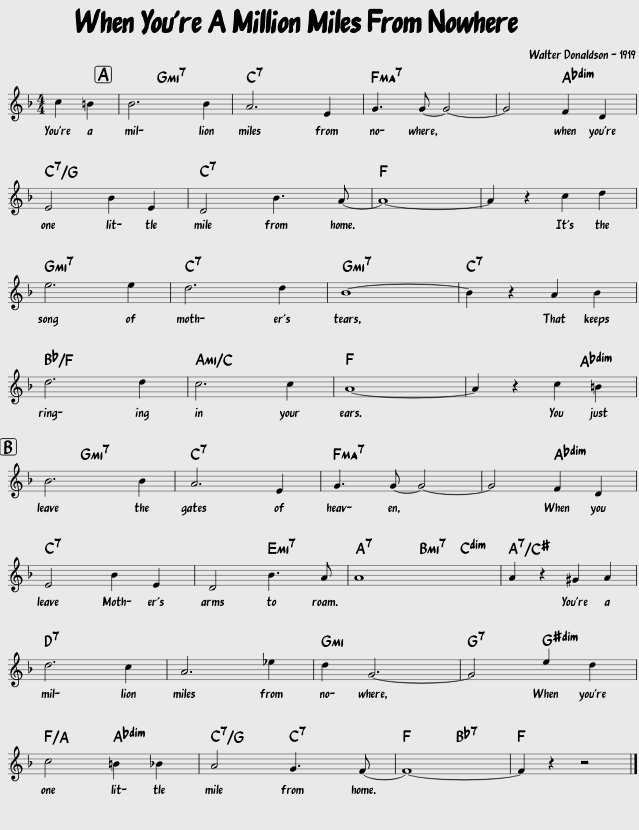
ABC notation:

X:1
L:1/8
M:4/4
I:linebreak $
K:F
V:1 treble
V:1
 c2 =B2 | B6 B2 | A6 E2 | G3 G- G4- | G4 F2 D2 |$ %5
 E4 B2 E2 | D4 B3 A- | A8- | A2 z2 c2 d2 |$ e6 e2 | %10
 d6 d2 | B8- | B2 z2 A2 B2 |$ d6 d2 | c6 c2 | %15
 A8- | A2 z2 c2 =B2 |$ B6 B2 | A6 E2 | G3 G- G4- | %20
 G4 F2 D2 |$ E4 B2 E2 | D4 B3 A | A8 | A2 z2 ^G2 A2 |$ %25
 d6 c2 | A6 _e2 | d2 G6- | G4 e2 d2 |$ c4 =B2 _B2 | %30
 A4 G3 F- | F8- | F2 z2 z4 |] %33
